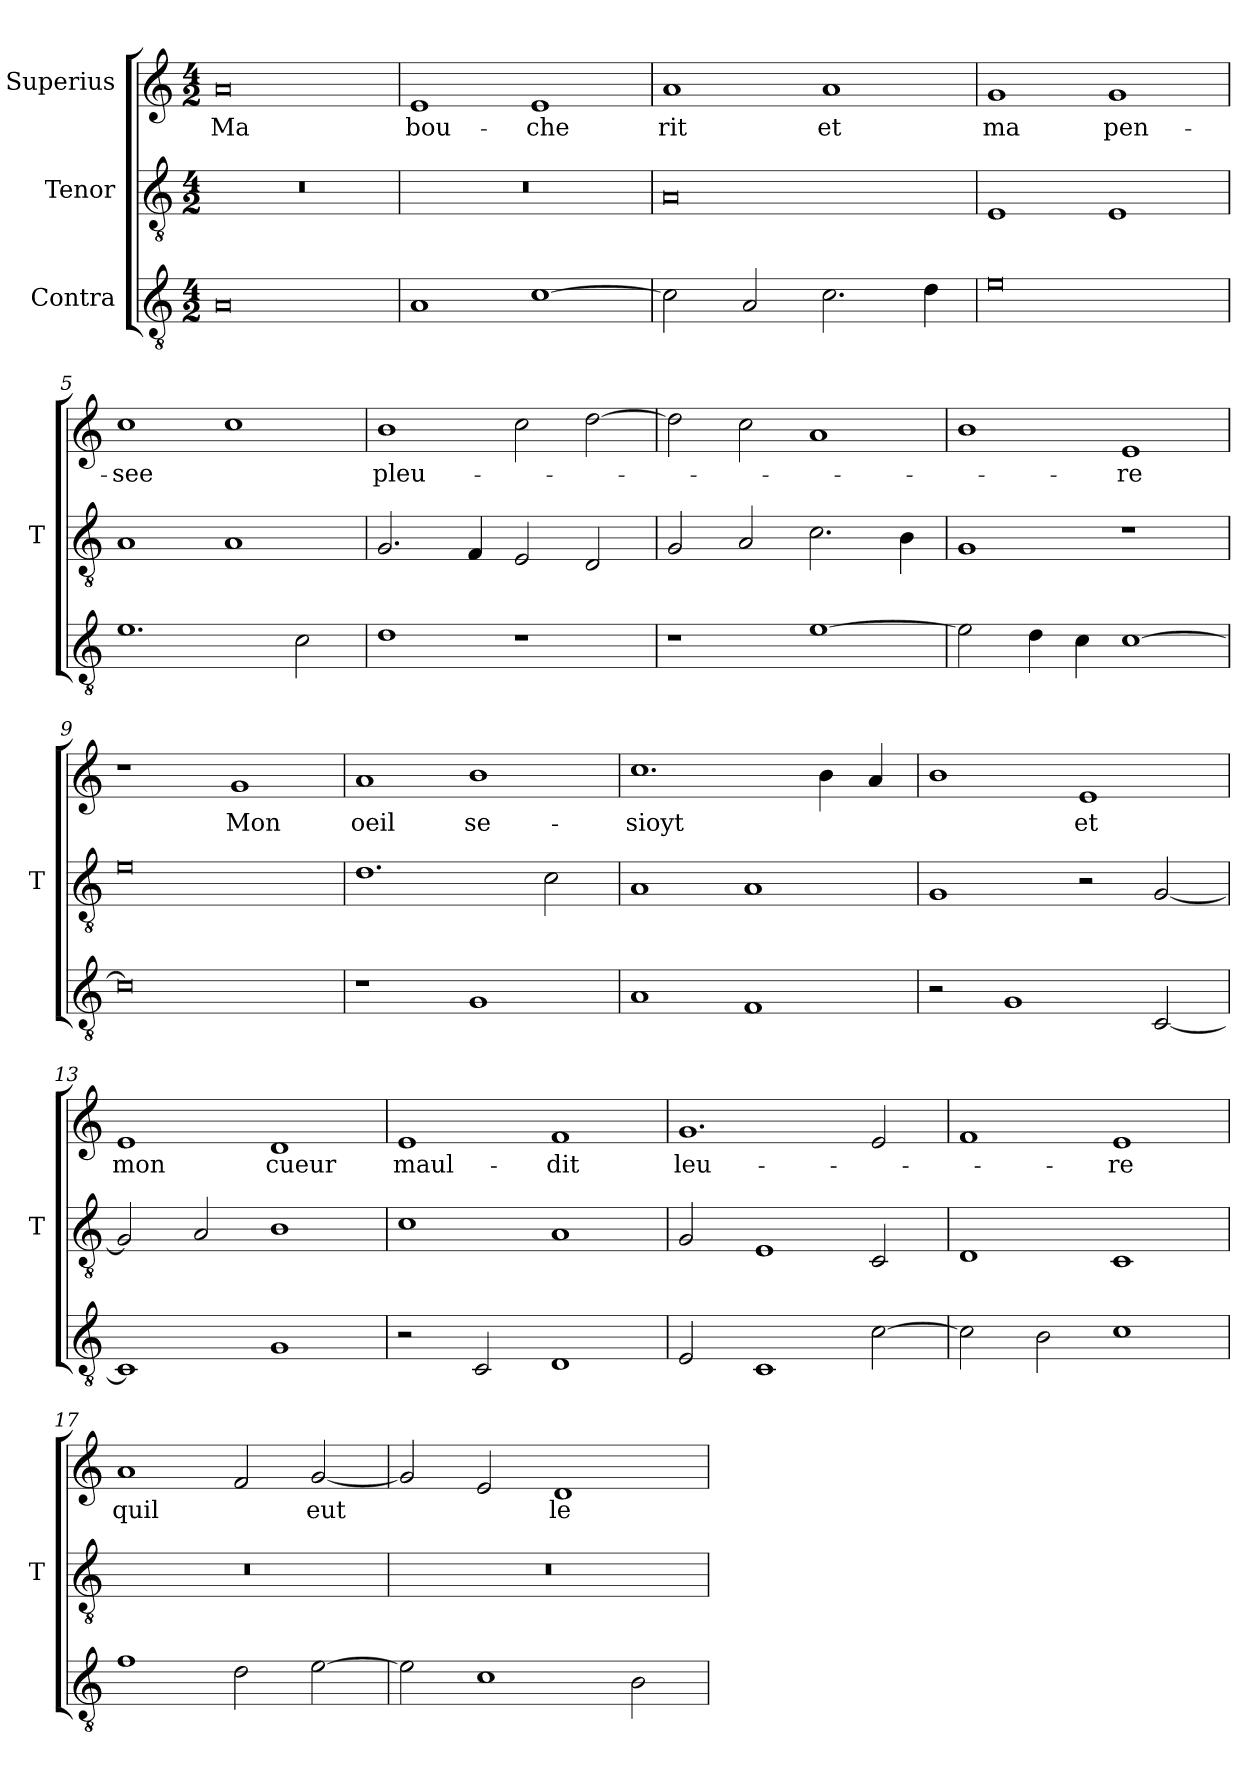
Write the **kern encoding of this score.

**kern	**kern	**kern	**text
*part3	*part2	*part1	*part1
*staff3	*staff2	*staff1	*staff1
*I"Contra	*I"Tenor	*I"Superius	*
*	*I'T	*	*
*clefGv2	*clefGv2	*clefG2	*
*M4/2	*M4/2	*M4/2	*
=1	=1	=1	=1
0A	0r	0a	-Ma
=2	=2	=2	=2
1A	0r	1e	bou-
[1c	.	1e	-che
=3	=3	=3	=3
2c]	0A	1a	-rit
2A	.	.	.
2.c	.	1a	-et
4d	.	.	.
=4	=4	=4	=4
0e	1E	1g	-ma
.	1E	1g	pen-
=5	=5	=5	=5
1.e	1A	1cc	-see
.	1A	1cc	.
2c	.	.	.
=6	=6	=6	=6
1d	2.G	1b	pleu-
.	4F	.	.
1r	2E	2cc	.
.	2D	[2dd	.
=7	=7	=7	=7
1r	2G	2dd]	.
.	2A	2cc	.
[1e	2.c	1a	.
.	4B	.	.
=8	=8	=8	=8
2e]	1G	1b	.
4d	.	.	.
4c	.	.	.
[1c	1r	1e	-re
=9	=9	=9	=9
0c]	0e	1r	.
.	.	1g	-Mon
=10	=10	=10	=10
1r	1.d	1a	-oeil
1G	.	1b	se-
.	2c	.	.
=11	=11	=11	=11
1A	1A	1.cc	-sioyt
1F	1A	.	.
.	.	4b	.
.	.	4a	.
=12	=12	=12	=12
2r	1G	1b	.
1G	.	.	.
.	2r	1e	-et
[2C	[2G	.	.
=13	=13	=13	=13
1C]	2G]	1e	-mon
.	2A	.	.
1G	1B	1d	-cueur
=14	=14	=14	=14
2r	1c	1e	maul-
2C	.	.	.
1D	1A	1f	-dit
=15	=15	=15	=15
2E	2G	1.g	leu-
1C	1E	.	.
[2c	2C	2e	.
=16	=16	=16	=16
2c]	1D	1f	.
2B	.	.	.
1c	1C	1e	-re
=17	=17	=17	=17
1f	0r	1a	-quil
2d	.	2f	.
[2e	.	[2g	-eut
=18	=18	=18	=18
2e]	0r	2g]	.
1c	.	2e	.
.	.	1d	-le
2B	.	.	.
=	=	=	=
*-	*-	*-	*-
